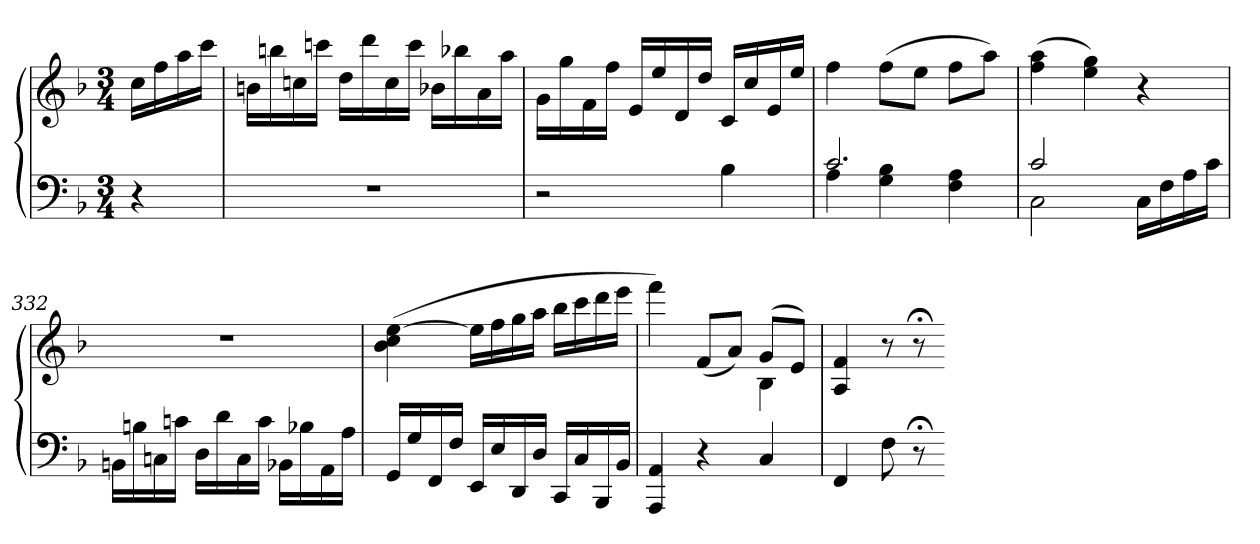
**kern	**kern
*part1	*part1
*staff2	*staff1
*clefF4	*clefG2
*k[b-]	*k[b-]
*F:	*F:
*M3/4	*M3/4
=	=
4r	16ccLL
.	16ff
.	16aa
.	16cccJJ
=328	=328
2.r	16bnLL
.	16bbn
.	16ccn
.	16cccnJJ
.	16ddLL
.	16ddd
.	16cc
.	16cccJJ
.	16b-XLL
.	16bb-X
.	16a
.	16aaJJ
=329	=329
2r	16gLL
.	16gg
.	16f
.	16ffJJ
.	16eLL
.	16ee
.	16d
.	16ddJJ
4B-	16cLL
.	16cc
.	16e
.	16eeJJ
=330	=330
*^	*
2.c	4A	4ff
.	4G 4B-	(8ffL
.	.	8eeJ
.	4F 4A	8ffL
.	.	8aaJ)
=331	=331	=331
2c	2C	(4ff 4aa
.	.	4ee 4gg)
16CLL	4ryy	4r
16F	.	.
16A	.	.
16cJJ	.	.
*v	*v	*
=332	=332
16BBnLL	2.r
16Bn	.
16Cn	.
16cnJJ	.
16DLL	.
16d	.
16C	.
16cJJ	.
16BB-XLL	.
16B-X	.
16AA	.
16AJJ	.
=333	=333
16GGLL	(4b- 4cc [4ee
16G	.
16FF	.
16FJJ	.
16EELL	16eeLL]
16E	16ff
16DD	16gg
16DJJ	16aaJJ
16CCLL	16bb-LL
16C	16ccc
16BBB-	16ddd
16BB-JJ	16eeeJJ
=334	=334
*	*^
4AAA 4AA	4fff)	2ryy
4r	(8fL	.
.	8aJ)	.
4C	(8gL	4B-
.	8eJ)	.
*	*v	*v
=335	=335
4FF	4A 4f
8F	8r
8r;<	8r;<
=-	=-
*-	*-
